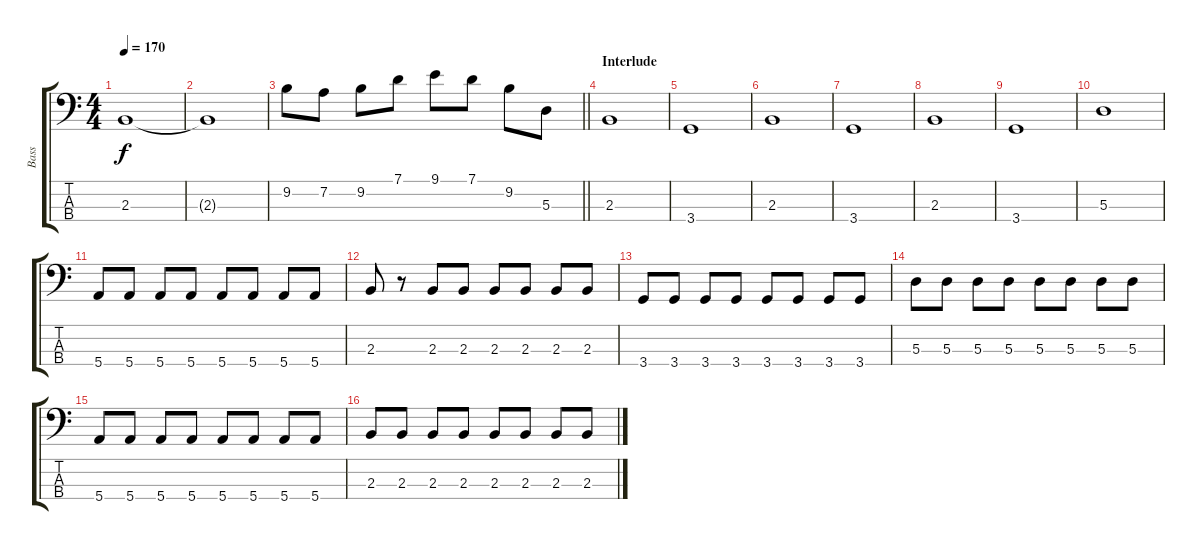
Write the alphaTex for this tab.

\track ("Bass" "Bass") {instrument electricbassfinger}
\staff {score tabs}
\tuning (G2 D2 A1 E1) {hide}
\ts (4 4)
\tempo 170
\clef f4
\ks c
2.3.1{dy f} |
2.3{t}.1 |
\barLineRight lightlight
9.2.8 7.2.8 9.2.8 7.1.8 9.1.8 7.1.8 9.2.8 5.3.8 |
\section ("" "Interlude")
2.3.1 |
3.4.1 |
2.3.1 |
3.4.1 |
2.3.1 |
3.4.1 |
5.3.1 |
5.4.8 5.4.8 5.4.8 5.4.8 5.4.8 5.4.8 5.4.8 5.4.8 |
2.3.8 r.8 2.3.8 2.3.8 2.3.8 2.3.8 2.3.8 2.3.8 |
3.4.8 3.4.8 3.4.8 3.4.8 3.4.8 3.4.8 3.4.8 3.4.8 |
5.3.8 5.3.8 5.3.8 5.3.8 5.3.8 5.3.8 5.3.8 5.3.8 |
5.4.8 5.4.8 5.4.8 5.4.8 5.4.8 5.4.8 5.4.8 5.4.8 |
2.3.8 2.3.8 2.3.8 2.3.8 2.3.8 2.3.8 2.3.8 2.3.8
